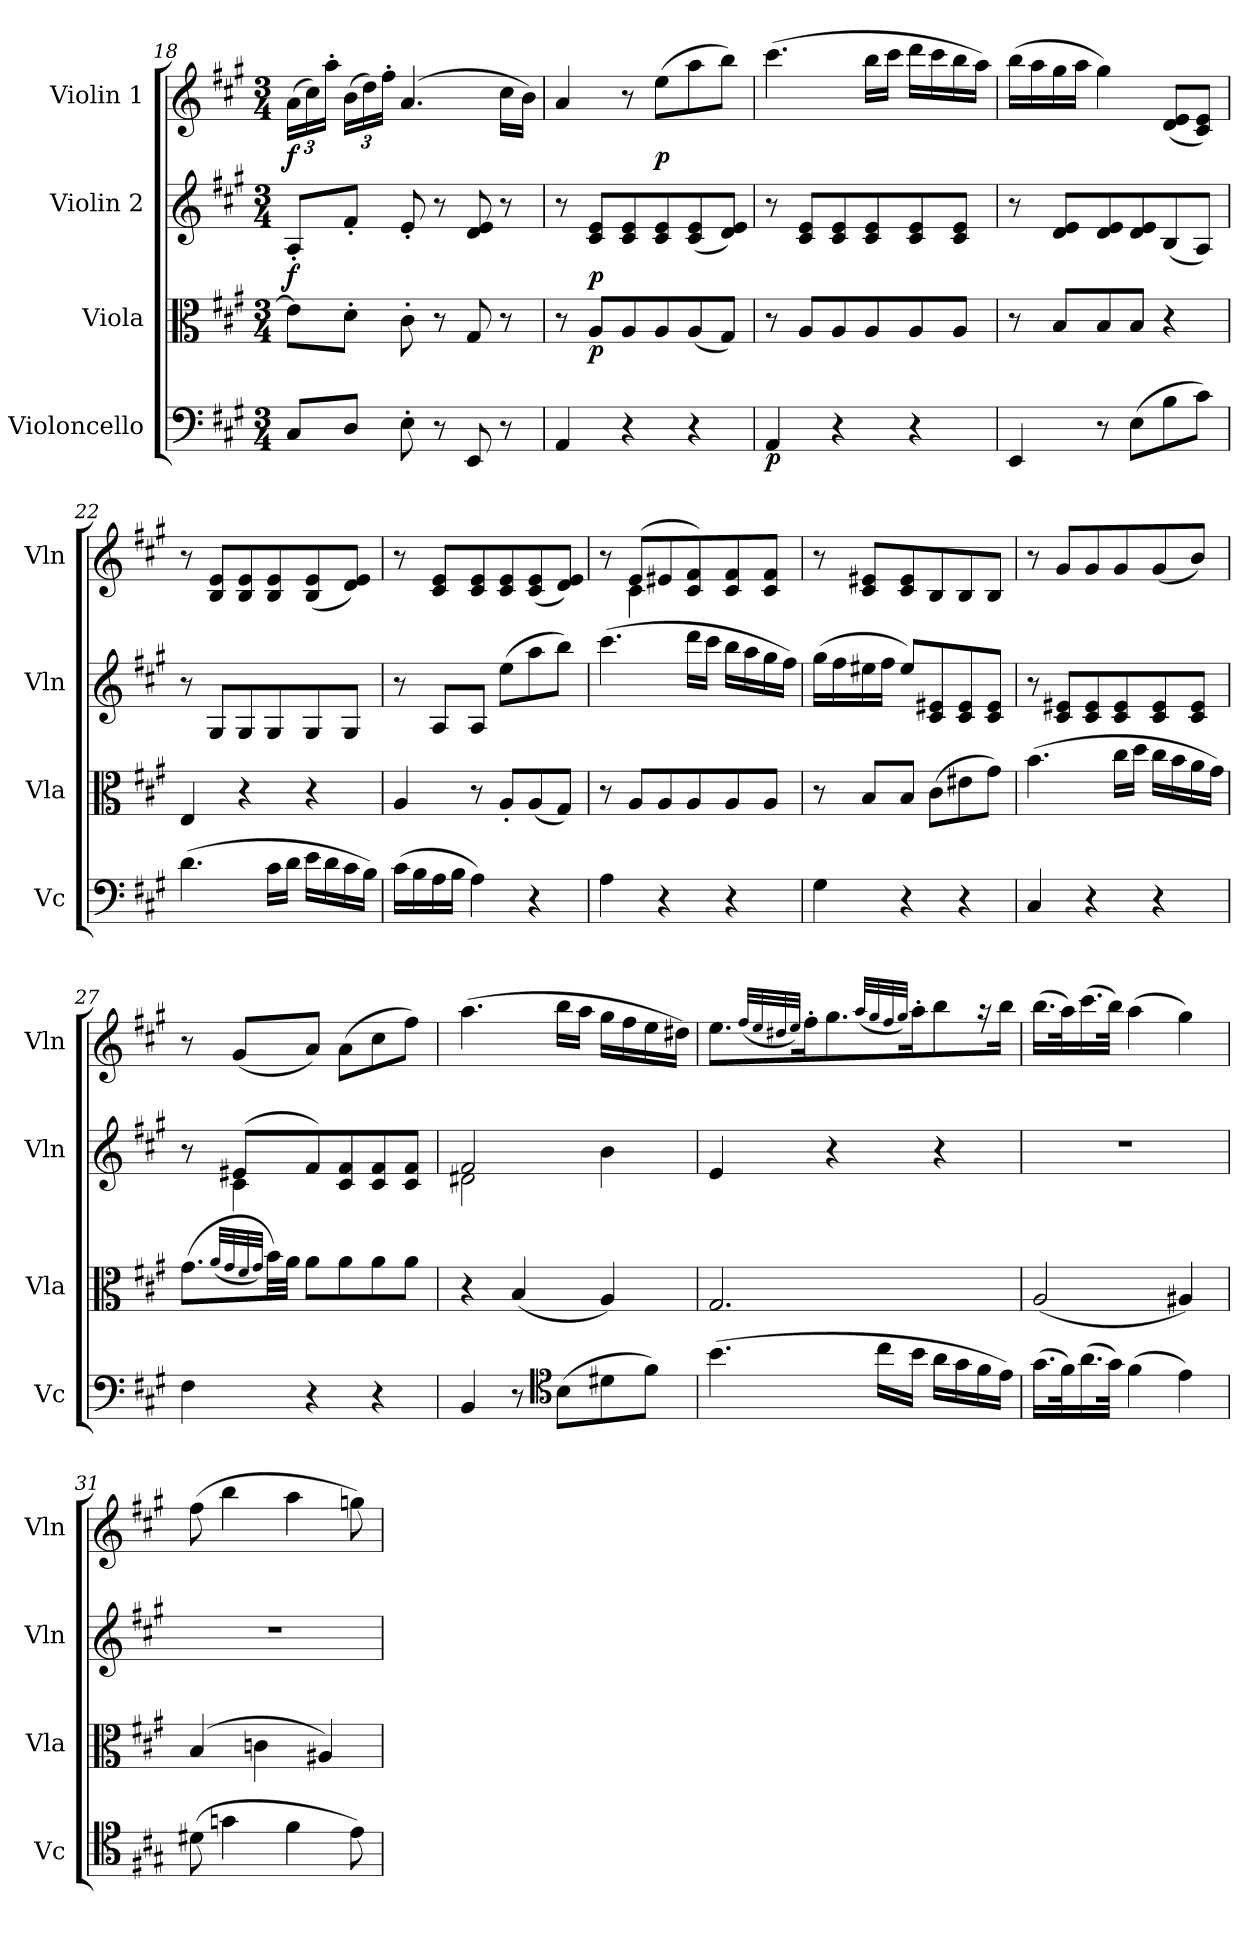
**kern	**dynam	**kern	**dynam	**kern	**dynam	**kern	**dynam
*part4	*part4	*part3	*part3	*part2	*part2	*part1	*part1
*staff4	*staff4	*staff3	*staff3	*staff2	*staff2	*staff1	*staff1
*I"Violoncello	*	*I"Viola	*	*I"Violin 2	*	*I"Violin 1	*
*I'Vc	*	*I'Vla	*	*I'Vln	*	*I'Vln	*
*clefF4	*	*clefC3	*	*clefG2	*	*clefG2	*
*k[f#c#g#]	*	*k[f#c#g#]	*	*k[f#c#g#]	*	*k[f#c#g#]	*
*M3/4	*	*M3/4	*	*M3/4	*	*M3/4	*
*	*	*	*	*	*	*Xbrackettup	*
=18	=18	=18	=18	=18	=18	=18	=18
!	!	!	!	!	!LO:DY:b	!	!LO:DY:b
8C#/L	.	8e\L]	.	8A'/L	f	(24a\LL	f
.	.	.	.	.	.	24cc#\)	.
.	.	.	.	.	.	24aa'\JJ	.
8D/J	.	8d'\J	.	8f#'/J	.	(24b\LL	.
.	.	.	.	.	.	24dd\)	.
.	.	.	.	.	.	24ff#'\JJ	.
8E'\	.	8c#'\	.	8e'/	.	(4.a/	.
8r	.	8r	.	8r	.	.	.
8EE/	.	8G#/	.	8d/ 8e/	.	.	.
8r	.	8r	.	8r	.	16cc#\LL	.
.	.	.	.	.	.	16b\JJ)	.
=19	=19	=19	=19	=19	=19	=19	=19
4AA/	.	8r	.	8r	.	4a/	.
!	!	!	!LO:DY:b	!	!LO:DY:b	!	!
.	.	8A/L	p	8c#/ 8e/L	p	.	.
4r	.	8A/	.	8c#/ 8e/	.	8r	.
!	!	!	!	!	!	!	!LO:DY:b
.	.	8A/	.	8c#/ 8e/	.	(8ee\L	p
4r	.	(8A/	.	(8c#/ 8e/	.	8aa\	.
.	.	8G#/J)	.	8d/ 8e/J)	.	8bb\J)	.
=20	=20	=20	=20	=20	=20	=20	=20
!	!LO:DY:b	!	!	!	!	!	!
4AA/	p	8r	.	8r	.	(4.ccc#\	.
.	.	8A/L	.	8c#/ 8e/L	.	.	.
4r	.	8A/	.	8c#/ 8e/	.	.	.
.	.	8A/	.	8c#/ 8e/	.	16bb\LL	.
.	.	.	.	.	.	16ccc#\JJ	.
4r	.	8A/	.	8c#/ 8e/	.	16ddd\LL	.
.	.	.	.	.	.	16ccc#\	.
.	.	8A/J	.	8c#/ 8e/J	.	16bb\	.
.	.	.	.	.	.	16aa\JJ)	.
=21	=21	=21	=21	=21	=21	=21	=21
4EE/	.	8r	.	8r	.	(16bb\LL	.
.	.	.	.	.	.	16aa\	.
.	.	8B/L	.	8d/ 8e/L	.	16gg#\	.
.	.	.	.	.	.	16aa\JJ	.
8r	.	8B/	.	8d/ 8e/	.	4gg#\)	.
(8E\L	.	8B/J	.	8d/ 8e/	.	.	.
8B\	.	4r	.	(8B/	.	(8d/ 8e/L	.
8c#\J)	.	.	.	8A/J)	.	8c#/ 8e/J)	.
=22	=22	=22	=22	=22	=22	=22	=22
(4.d\	.	4E/	.	8r	.	8r	.
.	.	.	.	8G#/L	.	8B/ 8e/L	.
.	.	4r	.	8G#/	.	8B/ 8e/	.
16c#\LL	.	.	.	8G#/	.	8B/ 8e/	.
16d\JJ	.	.	.	.	.	.	.
16e\LL	.	4r	.	8G#/	.	(8B/ 8e/	.
16d\	.	.	.	.	.	.	.
16c#\	.	.	.	8G#/J	.	8d/ 8e/J)	.
16B\JJ)	.	.	.	.	.	.	.
!!LO:LB:g=z
=23	=23	=23	=23	=23	=23	=23	=23
(16c#\LL	.	4A/	.	8r	.	8r	.
16B\	.	.	.	.	.	.	.
16A\	.	.	.	8A/L	.	8c#/ 8e/L	.
16B\JJ	.	.	.	.	.	.	.
4A\)	.	8r	.	8A/J	.	8c#/ 8e/	.
.	.	8A'/L	.	(8ee\L	.	8c#/ 8e/	.
4r	.	(8A/	.	8aa\	.	(8c#/ 8e/	.
.	.	8G#/J)	.	8bb\J)	.	8d/ 8e/J)	.
!!LO:LB:g=z
=24	=24	=24	=24	=24	=24	=24	=24
*	*	*	*	*	*	*^	*
4A\	.	8r	.	(4.ccc#\	.	8r	8ryy	.
.	.	8A/L	.	.	.	(8e/L	4c#\	.
4r	.	8A/	.	.	.	8e#X/	.	.
.	.	8A/	.	16ddd\LL	.	8c#/ 8f#/)	4.ryy	.
.	.	.	.	16ccc#\JJ	.	.	.	.
4r	.	8A/	.	16bb\LL	.	8c#/ 8f#/	.	.
.	.	.	.	16aa\	.	.	.	.
.	.	8A/J	.	16gg#\	.	8c#/ 8f#/J	.	.
.	.	.	.	16ff#\JJ)	.	.	.	.
*	*	*	*	*	*	*v	*v	*
=25	=25	=25	=25	=25	=25	=25	=25
4G#\	.	8r	.	(16gg#\LL	.	8r	.
.	.	.	.	16ff#\	.	.	.
.	.	8B/L	.	16ee#X\	.	8c#/ 8e#X/L	.
.	.	.	.	16ff#\JJ	.	.	.
4r	.	8B/J	.	8ee#/L)	.	8c#/ 8e#/	.
.	.	(8c#\L	.	8c#/ 8e#X/	.	8B/	.
4r	.	8e#X\	.	8c#/ 8e#/	.	8B/	.
.	.	8g#\J)	.	8c#/ 8e#/J	.	8B/J	.
=26	=26	=26	=26	=26	=26	=26	=26
4C#/	.	(4.b\	.	8r	.	8r	.
.	.	.	.	8c#/ 8e#X/L	.	8g#/L	.
4r	.	.	.	8c#/ 8e#/	.	8g#/	.
.	.	16cc#\LL	.	8c#/ 8e#/	.	8g#/	.
.	.	16dd\JJ	.	.	.	.	.
4r	.	16cc#\LL	.	8c#/ 8e#/	.	(8g#/	.
.	.	16b\	.	.	.	.	.
.	.	16a\	.	8c#/ 8e#/J	.	8b/J)	.
.	.	16g#\JJ)	.	.	.	.	.
=27	=27	=27	=27	=27	=27	=27	=27
*	*	*	*	*^	*	*	*
4F#\	.	(8.g#\L	.	8r	8ryy	.	8r	.
.	.	.	.	(8e#X/L	4c#\	.	(8g#/L	.
.	.	(32qa/LLL	.	.	.	.	.	.
.	.	32qg#/	.	.	.	.	.	.
.	.	32qf#/	.	.	.	.	.	.
.	.	32qg#/JJJ)	.	.	.	.	.	.
.	.	32b\LL)	.	.	.	.	.	.
.	.	32a\JJJ	.	.	.	.	.	.
4r	.	8a\L	.	8f#/)	.	.	8a/J)	.
.	.	8a\	.	8c#/ 8f#/	4.ryy	.	(8a\L	.
4r	.	8a\	.	8c#/ 8f#/	.	.	8cc#\	.
.	.	8a\J	.	8c#/ 8f#/J	.	.	8ff#\J)	.
=28	=28	=28	=28	=28	=28	=28	=28	=28
4BB/	.	4r	.	2f#/	2d#X\	.	(4.aa\	.
8r	.	(4B/	.	.	.	.	.	.
*clefC4	*	*	*	*	*	*	*	*
(8B\L	.	.	.	.	.	.	16bb\LL	.
.	.	.	.	.	.	.	16aa\JJ	.
8d#X\	.	4A/)	.	4b\	4ryy	.	16gg#\LL	.
.	.	.	.	.	.	.	16ff#\	.
8f#\J)	.	.	.	.	.	.	16ee\	.
.	.	.	.	.	.	.	16dd#X\JJ)	.
*	*	*	*	*v	*v	*	*	*
=29	=29	=29	=29	=29	=29	=29	=29
(4.b\	.	2.G#/	.	4e/	.	8.ee\L	.
.	.	.	.	.	.	(32qff#/LLL	.
.	.	.	.	.	.	32qee/	.
.	.	.	.	.	.	32qdd#X/	.
.	.	.	.	.	.	32qee/JJJ)	.
.	.	.	.	.	.	16ff#'\Jk	.
.	.	.	.	4r	.	8.gg#\L	.
16cc#\LL	.	.	.	.	.	.	.
.	.	.	.	.	.	(32qaa/LLL	.
.	.	.	.	.	.	32qgg#/	.
.	.	.	.	.	.	32qff#/	.
.	.	.	.	.	.	32qgg#/JJJ)	.
16b\JJ	.	.	.	.	.	16aa'\Jk	.
16a\LL	.	.	.	4r	.	8bb\L	.
16g#\	.	.	.	.	.	.	.
16f#\	.	.	.	.	.	16r	.
16e\JJ)	.	.	.	.	.	16bb\JJ	.
!!LO:LB:g=z
=30	=30	=30	=30	=30	=30	=30	=30
(16.g#\LL	.	(2A/	.	2.r	.	(16.bb\LL	.
32f#\K)	.	.	.	.	.	32aa\K)	.
(16.a\	.	.	.	.	.	(16.ccc#\	.
32g#\JJk)	.	.	.	.	.	32bb\JJk)	.
(4f#\	.	.	.	.	.	(4aa\	.
4e\)	.	4A#X/)	.	.	.	4gg#\)	.
=31	=31	=31	=31	=31	=31	=31	=31
(8d#X\	.	(4B/	.	2.r	.	(8ff#\	.
4gn\	.	.	.	.	.	4bb\	.
.	.	4cn\	.	.	.	.	.
4f#\	.	.	.	.	.	4aa\	.
.	.	4A#X/)	.	.	.	.	.
8e\)	.	.	.	.	.	8ggn\)	.
=	=	=	=	=	=	=	=
*-	*-	*-	*-	*-	*-	*-	*-
